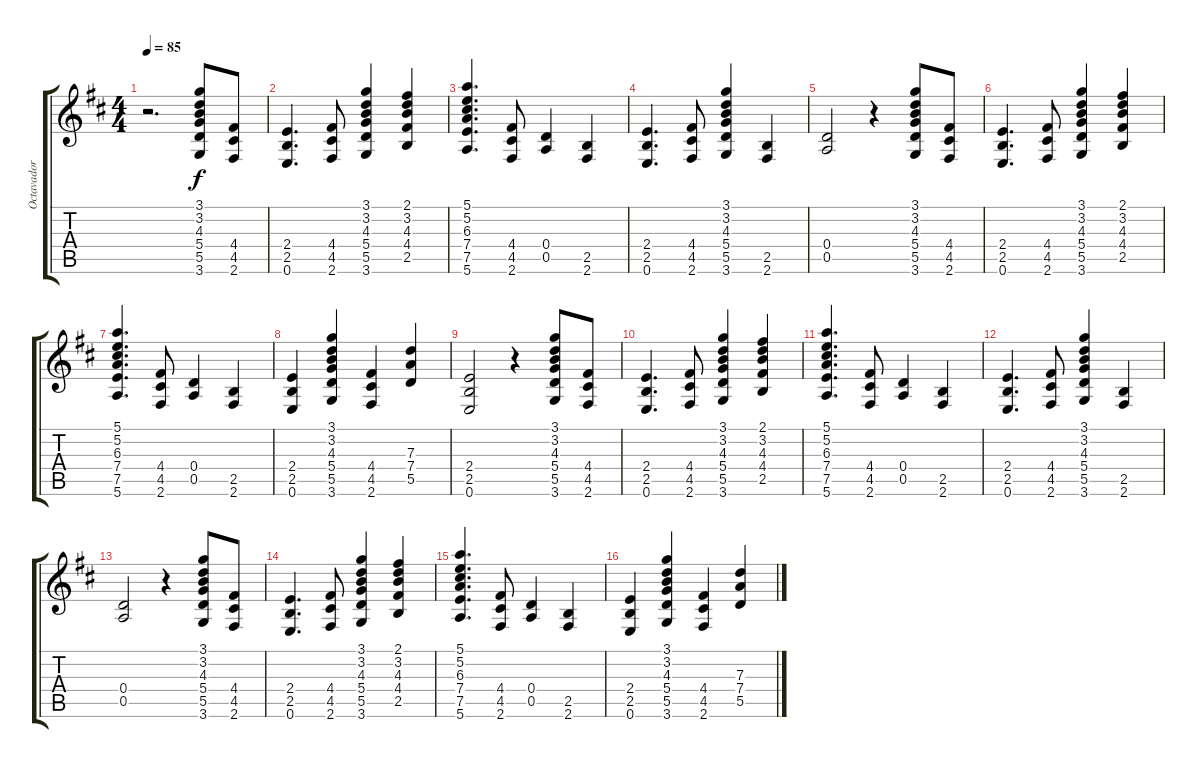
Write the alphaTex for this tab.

\track ("Octavador 2" "Octavador ") {instrument overdrivenguitar}
\staff {score tabs}
\tuning (E4 B3 G3 D3 A2 E2) {hide}
\ts (4 4)
\tempo 85
\clef g2
\ks d
r.2{d dy f volume 10 balance 8} (3.1 3.2 4.3 5.4 5.5 3.6).8 (4.4 4.5 2.6).8 |
(2.4 2.5 0.6).4{d} (4.4 4.5 2.6).8 (3.1 3.2 4.3 5.4 5.5 3.6).4 (2.1 3.2 4.3 4.4 2.5).4 |
(5.1 5.2 6.3 7.4 7.5 5.6).4{d} (4.4 4.5 2.6).8 (0.4 0.5).4 (2.5 2.6).4 |
(2.4 2.5 0.6).4{d} (4.4 4.5 2.6).8 (3.1 3.2 4.3 5.4 5.5 3.6).4 (2.5 2.6).4 |
(0.4 0.5).2 r.4 (3.1 3.2 4.3 5.4 5.5 3.6).8 (4.4 4.5 2.6).8 |
(2.4 2.5 0.6).4{d} (4.4 4.5 2.6).8 (3.1 3.2 4.3 5.4 5.5 3.6).4 (2.1 3.2 4.3 4.4 2.5).4 |
(5.1 5.2 6.3 7.4 7.5 5.6).4{d} (4.4 4.5 2.6).8 (0.4 0.5).4 (2.5 2.6).4 |
(2.4 2.5 0.6).4 (3.1 3.2 4.3 5.4 5.5 3.6).4 (4.4 4.5 2.6).4 (7.3 7.4 5.5).4 |
(2.4 2.5 0.6).2 r.4 (3.1 3.2 4.3 5.4 5.5 3.6).8 (4.4 4.5 2.6).8 |
(2.4 2.5 0.6).4{d} (4.4 4.5 2.6).8 (3.1 3.2 4.3 5.4 5.5 3.6).4 (2.1 3.2 4.3 4.4 2.5).4 |
(5.1 5.2 6.3 7.4 7.5 5.6).4{d} (4.4 4.5 2.6).8 (0.4 0.5).4 (2.5 2.6).4 |
(2.4 2.5 0.6).4{d} (4.4 4.5 2.6).8 (3.1 3.2 4.3 5.4 5.5 3.6).4 (2.5 2.6).4 |
(0.4 0.5).2 r.4 (3.1 3.2 4.3 5.4 5.5 3.6).8 (4.4 4.5 2.6).8 |
(2.4 2.5 0.6).4{d} (4.4 4.5 2.6).8 (3.1 3.2 4.3 5.4 5.5 3.6).4 (2.1 3.2 4.3 4.4 2.5).4 |
(5.1 5.2 6.3 7.4 7.5 5.6).4{d} (4.4 4.5 2.6).8 (0.4 0.5).4 (2.5 2.6).4 |
(2.4 2.5 0.6).4 (3.1 3.2 4.3 5.4 5.5 3.6).4 (4.4 4.5 2.6).4 (7.3 7.4 5.5).4
